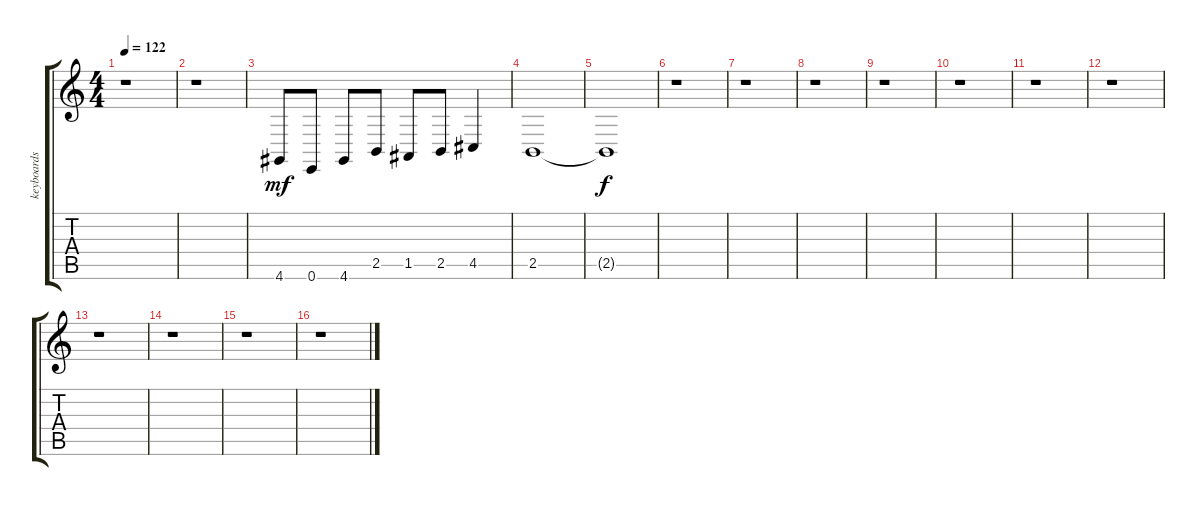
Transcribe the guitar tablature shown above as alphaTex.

\track ("keyboards 2" "keyboards ") {instrument trumpet}
\staff {score tabs}
\tuning (E4 B3 G3 D3 A2 E2) {hide}
\ts (4 4)
\tempo 122
\clef g2
\ks c
r.1{dy mf} |
r.1 |
4.6.8 0.6.8 4.6.8 2.5.8 1.5.8 2.5.8 4.5.4 |
2.5.1 |
2.5{t}.1{dy f} |
r.1 |
r.1 |
r.1 |
r.1 |
r.1 |
r.1 |
r.1 |
r.1 |
r.1 |
r.1 |
r.1
